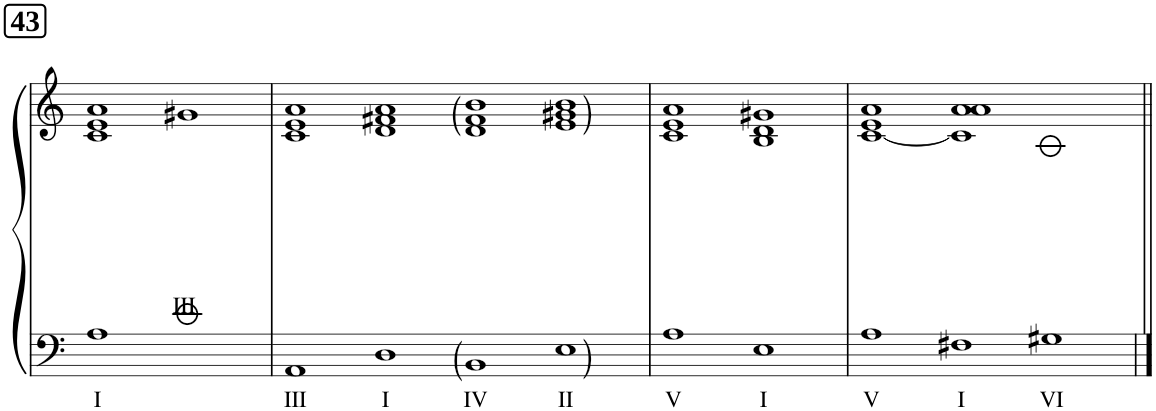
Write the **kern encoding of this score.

**kern	**text	**kern	**text
*part1	*part1	*part1	*part1
*staff2	*staff2	*staff1	*staff1
*I"Piano	*	*	*
*I'Pno	*	*	*
*clefF4	*	*clefG2	*
*k[]	*	*k[]	*
*M8/4	*	*M8/4	*
!!LO:REH:place=s1:a:B:cj:fs=14:t=43
=1	=1	=1	=1
!	!LO:LY:b	!	!
1A	I	1c 1e 1a	.
!	!	!	!LO:LY:b
1ryy	.	1g#X	III
=2	=2	=2	=2
*M16/4	*	*M16/4	*
!	!LO:LY:b	!	!
1AA	III	1c 1e 1a	.
!	!LO:LY:b	!	!
1D	I	1d 1f#X 1a	.
!	!LO:LY:b	!	!
1BB	IV	1d 1f# 1b	.
!	!LO:LY:b	!	!
1E	II	1e 1g#X 1b	.
=3	=3	=3	=3
*M8/4	*	*M8/4	*
!	!LO:LY:b	!	!
1A	V	1c 1e 1a	.
!	!LO:LY:b	!	!
1E	I	1B 1d 1g#X	.
=4	=4	=4	=4
*M12/4	*	*M12/4	*
!	!LO:LY:b	!	!
1A	V	[1c 1e 1a	.
!	!LO:LY:b	!	!
1F#X	I	1c] 1a 1a	.
!	!LO:LY:b	!	!
1G#X	VI	1ryy	.
=||	=||	=||	=||
*-	*-	*-	*-
